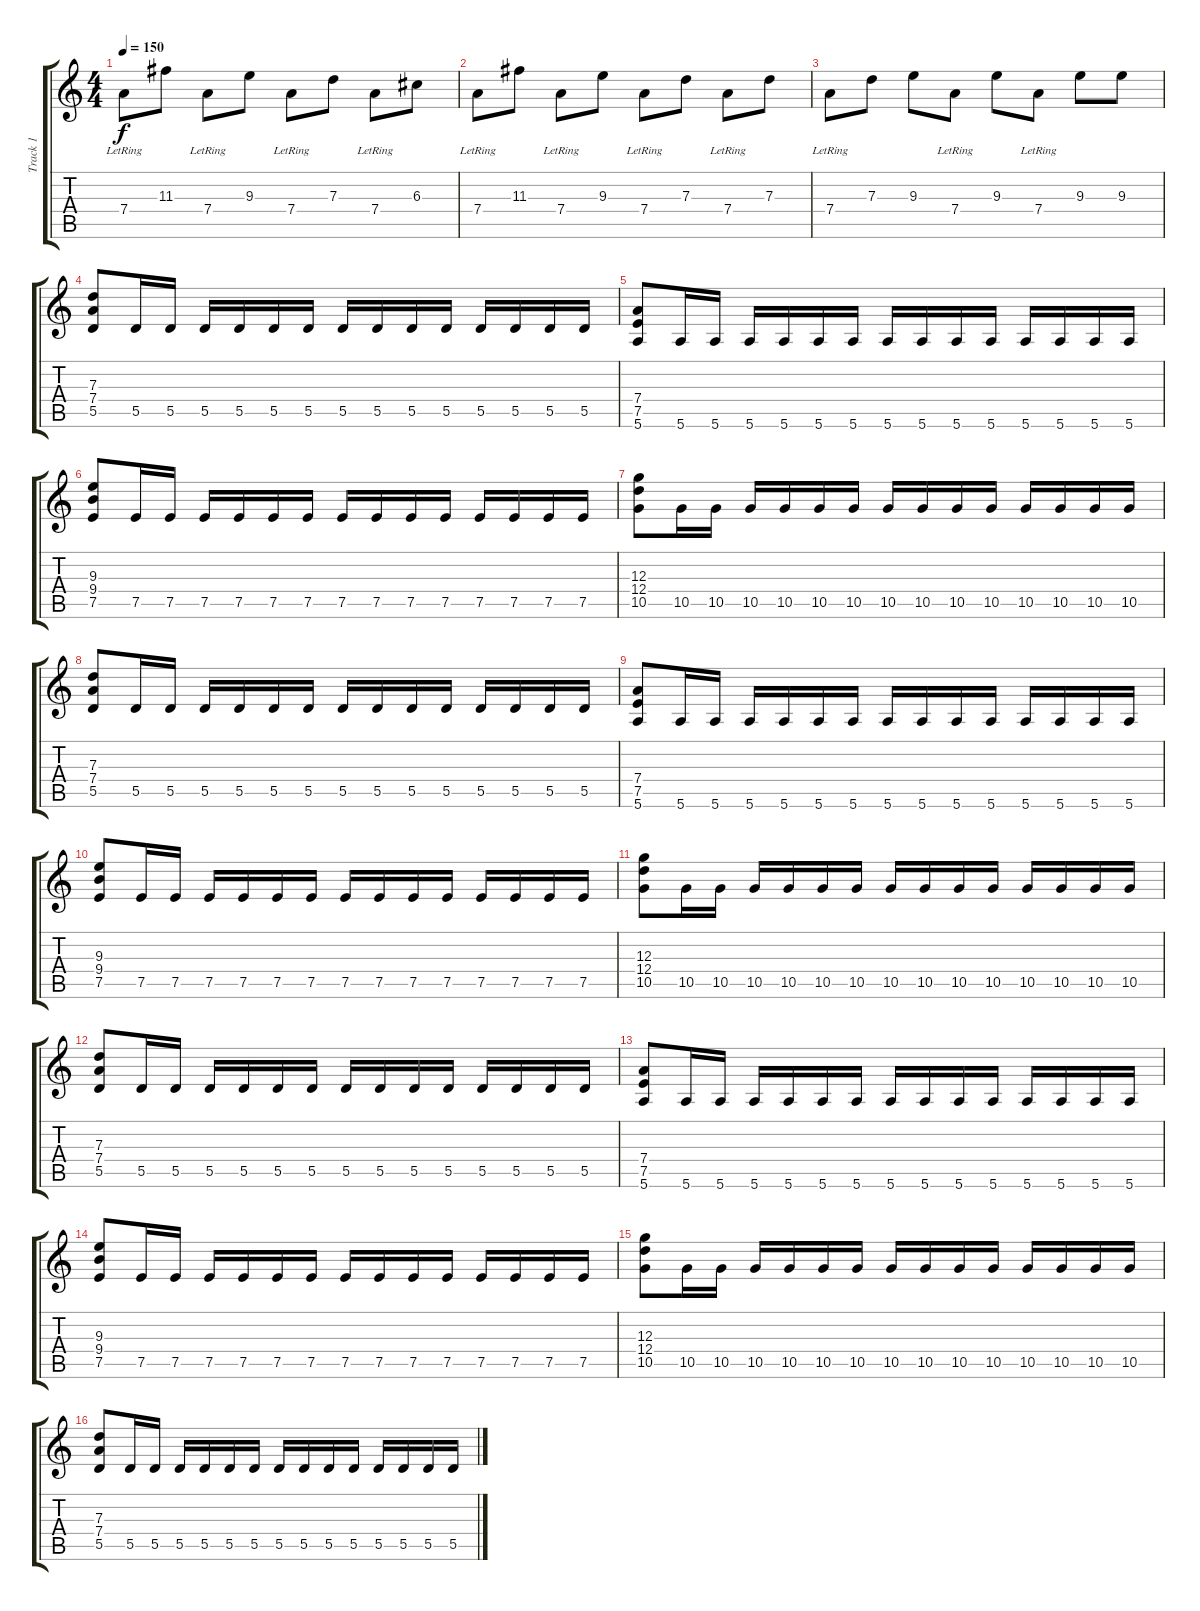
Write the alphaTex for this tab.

\track ("Track 1" "Track 1") {instrument overdrivenguitar}
\staff {score tabs}
\tuning (E4 B3 G3 D3 A2 E2) {hide}
\ts (4 4)
\tempo 150
\clef g2
\ks c
7.4{lr}.8{dy f} 11.3.8 7.4{lr}.8 9.3.8 7.4{lr}.8 7.3.8 7.4{lr}.8 6.3.8 |
7.4{lr}.8 11.3.8 7.4{lr}.8 9.3.8 7.4{lr}.8 7.3.8 7.4{lr}.8 7.3.8 |
7.4{lr}.8 7.3.8 9.3.8 7.4{lr}.8 9.3.8 7.4{lr}.8 9.3.8 9.3.8 |
(7.3 7.4 5.5).8 5.5.16 5.5.16 5.5.16 5.5.16 5.5.16 5.5.16 5.5.16 5.5.16 5.5.16 5.5.16 5.5.16 5.5.16 5.5.16 5.5.16 |
(7.4 7.5 5.6).8 5.6.16 5.6.16 5.6.16 5.6.16 5.6.16 5.6.16 5.6.16 5.6.16 5.6.16 5.6.16 5.6.16 5.6.16 5.6.16 5.6.16 |
(9.3 9.4 7.5).8 7.5.16 7.5.16 7.5.16 7.5.16 7.5.16 7.5.16 7.5.16 7.5.16 7.5.16 7.5.16 7.5.16 7.5.16 7.5.16 7.5.16 |
(12.3 12.4 10.5).8 10.5.16 10.5.16 10.5.16 10.5.16 10.5.16 10.5.16 10.5.16 10.5.16 10.5.16 10.5.16 10.5.16 10.5.16 10.5.16 10.5.16 |
(7.3 7.4 5.5).8 5.5.16 5.5.16 5.5.16 5.5.16 5.5.16 5.5.16 5.5.16 5.5.16 5.5.16 5.5.16 5.5.16 5.5.16 5.5.16 5.5.16 |
(7.4 7.5 5.6).8 5.6.16 5.6.16 5.6.16 5.6.16 5.6.16 5.6.16 5.6.16 5.6.16 5.6.16 5.6.16 5.6.16 5.6.16 5.6.16 5.6.16 |
(9.3 9.4 7.5).8 7.5.16 7.5.16 7.5.16 7.5.16 7.5.16 7.5.16 7.5.16 7.5.16 7.5.16 7.5.16 7.5.16 7.5.16 7.5.16 7.5.16 |
(12.3 12.4 10.5).8 10.5.16 10.5.16 10.5.16 10.5.16 10.5.16 10.5.16 10.5.16 10.5.16 10.5.16 10.5.16 10.5.16 10.5.16 10.5.16 10.5.16 |
(7.3 7.4 5.5).8 5.5.16 5.5.16 5.5.16 5.5.16 5.5.16 5.5.16 5.5.16 5.5.16 5.5.16 5.5.16 5.5.16 5.5.16 5.5.16 5.5.16 |
(7.4 7.5 5.6).8 5.6.16 5.6.16 5.6.16 5.6.16 5.6.16 5.6.16 5.6.16 5.6.16 5.6.16 5.6.16 5.6.16 5.6.16 5.6.16 5.6.16 |
(9.3 9.4 7.5).8 7.5.16 7.5.16 7.5.16 7.5.16 7.5.16 7.5.16 7.5.16 7.5.16 7.5.16 7.5.16 7.5.16 7.5.16 7.5.16 7.5.16 |
(12.3 12.4 10.5).8 10.5.16 10.5.16 10.5.16 10.5.16 10.5.16 10.5.16 10.5.16 10.5.16 10.5.16 10.5.16 10.5.16 10.5.16 10.5.16 10.5.16 |
(7.3 7.4 5.5).8 5.5.16 5.5.16 5.5.16 5.5.16 5.5.16 5.5.16 5.5.16 5.5.16 5.5.16 5.5.16 5.5.16 5.5.16 5.5.16 5.5.16
